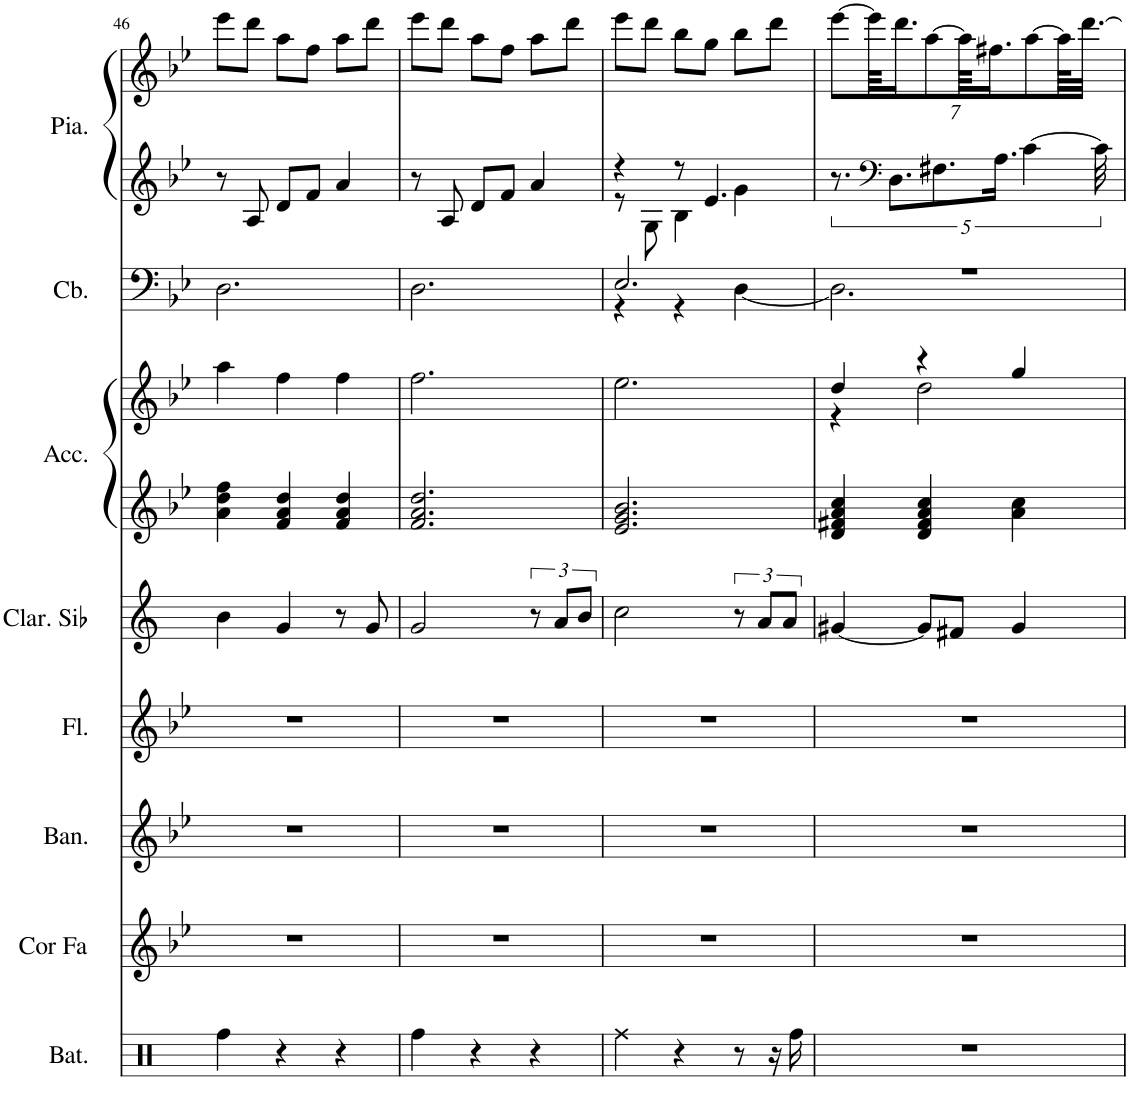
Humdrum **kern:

**kern	**kern	**kern	**kern	**kern	**kern	**kern	**kern	**kern	**kern
*part8	*part7	*part6	*part5	*part4	*part3	*part3	*part2	*part1	*part1
*staff10	*staff9	*staff8	*staff7	*staff6	*staff5	*staff4	*staff3	*staff2	*staff1
*I"Batterie	*I"Cor en Fa, French Horn	*I"Bandonéon, Tango Accordion	*I"Flûte, Flute	*I"Clarinette en Sib	*I"Accordéon , Accordion	*	*I"Contrebasse, Acoustic Bass	*I"Piano, Acoustic Grand Piano	*
*I'Bat.	*I'Cor Fa	*I'Ban.	*I'Fl.	*I'Clar. Sib	*I'Acc.	*	*I'Cb.	*I'Pia.	*
!!LO:PB:g=z
*clefX	*clefG2	*clefG2	*clefG2	*clefG2	*clefG2	*clefG2	*clefF4	*clefG2	*clefG2
*	*Trd4c7	*	*	*Trd1c2	*	*	*Trd7c12	*	*
*k[b-e-]	*k[b-e-]	*k[b-e-]	*k[b-e-]	*k[]	*k[b-e-]	*k[b-e-]	*k[b-e-]	*k[b-e-]	*k[b-e-]
*M3/4	*M3/4	*M3/4	*M3/4	*M3/4	*M3/4	*M3/4	*M3/4	*M3/4	*M3/4
=46	=46	=46	=46	=46	=46	=46	=46	=46	=46
4Rff\	2.r	2.r	2.r	4b\	4a\ 4dd\ 4ff\	4aa\	2.D\	8r	8eee-\L
.	.	.	.	.	.	.	.	8A/	8ddd\J
4r	.	.	.	4g/	4f/ 4a/ 4dd/	4ff\	.	8d/L	8aa\L
.	.	.	.	.	.	.	.	8f/J	8ff\J
4r	.	.	.	8r	4f/ 4a/ 4dd/	4ff\	.	4a/	8aa\L
.	.	.	.	8g/	.	.	.	.	8ddd\J
=47	=47	=47	=47	=47	=47	=47	=47	=47	=47
4Rff\	2.r	2.r	2.r	2g/	2.f/ 2.a/ 2.dd/	2.ff\	2.D\	8r	8eee-\L
.	.	.	.	.	.	.	.	8A/	8ddd\J
4r	.	.	.	.	.	.	.	8d/L	8aa\L
.	.	.	.	.	.	.	.	8f/J	8ff\J
4r	.	.	.	12r	.	.	.	4a/	8aa\L
.	.	.	.	12a/L	.	.	.	.	.
.	.	.	.	.	.	.	.	.	8ddd\J
.	.	.	.	12b/J	.	.	.	.	.
=48	=48	=48	=48	=48	=48	=48	=48	=48	=48
*	*	*	*	*	*	*	*^	*^	*
4Rff\	2.r	2.r	2.r	2cc\	2.e-/ 2.g/ 2.b-/	2.ee-\	2.E-/	4r	4r	8r	8eee-\L
.	.	.	.	.	.	.	.	.	.	8G\	8ddd\J
4r	.	.	.	.	.	.	.	4r	8r	4B-\	8bb-\L
.	.	.	.	.	.	.	.	.	4.e-/	.	8gg\J
8r	.	.	.	12r	.	.	.	[4D\	.	4g\	8bb-\L
.	.	.	.	12a/L	.	.	.	.	.	.	.
16r	.	.	.	.	.	.	.	.	.	.	8ddd\J
.	.	.	.	12a/J	.	.	.	.	.	.	.
16Rff\	.	.	.	.	.	.	.	.	.	.	.
*	*	*	*	*	*	*	*	*	*v	*v	*
=49	=49	=49	=49	=49	=49	=49	=49	=49	=49	=49
*	*	*	*	*	*	*^	*	*	*	*
*	*	*	*	*	*	*	*	*	*	*	*Xbrackettup
2.r	2.r	2.r	2.r	[4g#X/	4d/ 4f#X/ 4a/ 4cc/	4dd/	4r	2.r	2.D\]	10.r	[7eee-\L
.	.	.	.	.	.	.	.	.	.	.	56eee-\KKL]
*	*	*	*	*	*	*	*	*	*	*clefF4	*
.	.	.	.	.	.	.	.	.	.	10.D\L	.
.	.	.	.	.	.	.	.	.	.	.	14.ddd\J
.	.	.	.	8g#/L]	4d/ 4f#/ 4a/ 4cc/	4r	2dd\	.	.	.	.
.	.	.	.	.	.	.	.	.	.	.	[7aa\
.	.	.	.	.	.	.	.	.	.	10.F#X\	.
.	.	.	.	8f#X/J	.	.	.	.	.	.	.
.	.	.	.	.	.	.	.	.	.	.	56aa\KKL]
.	.	.	.	.	.	.	.	.	.	.	14.ff#X\J
.	.	.	.	.	.	.	.	.	.	20.A\Jk	.
.	.	.	.	4g#/	4a\ 4cc\	4gg/	.	.	.	.	.
.	.	.	.	.	.	.	.	.	.	[5c\	.
.	.	.	.	.	.	.	.	.	.	.	[7aa\
.	.	.	.	.	.	.	.	.	.	.	56aa\KLL]
.	.	.	.	.	.	.	.	.	.	.	[28.ddd\JJJ
.	.	.	.	.	.	.	.	.	.	40c\]	.
*	*	*	*	*	*	*v	*v	*	*	*	*
*	*	*	*	*	*	*	*v	*v	*	*
=	=	=	=	=	=	=	=	=	=
*-	*-	*-	*-	*-	*-	*-	*-	*-	*-
